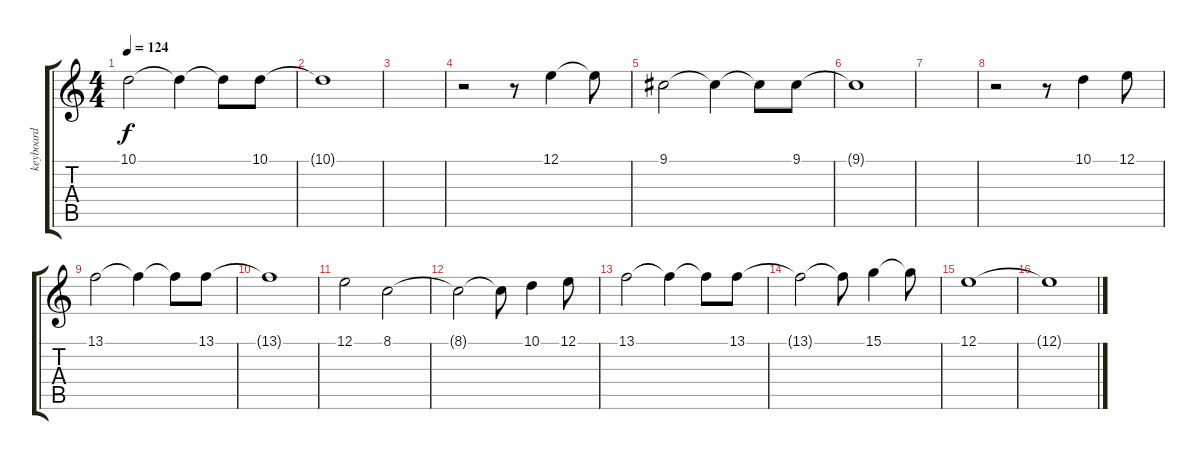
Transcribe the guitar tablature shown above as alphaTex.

\track ("keyboard" "keyboard") {instrument fx7echoes}
\staff {score tabs}
\tuning (E4 B3 G3 D3 A2 E2) {hide}
\ts (4 4)
\tempo 124
\clef g2
\ks c
10.1.2{dy f} 10.1{t}.4 10.1{t}.8 10.1.8 |
10.1{t}.1 |
|
r.2 r.8 12.1.4 12.1{t}.8 |
9.1.2 9.1{t}.4 9.1{t}.8 9.1.8 |
9.1{t}.1 |
|
r.2 r.8 10.1.4 12.1.8 |
13.1.2 13.1{t}.4 13.1{t}.8 13.1.8 |
13.1{t}.1 |
12.1.2 8.1.2 |
8.1{t}.2 8.1{t}.8 10.1.4 12.1.8 |
13.1.2 13.1{t}.4 13.1{t}.8 13.1.8 |
13.1{t}.2 13.1{t}.8 15.1.4 15.1{t}.8 |
12.1.1 |
12.1{t}.1
